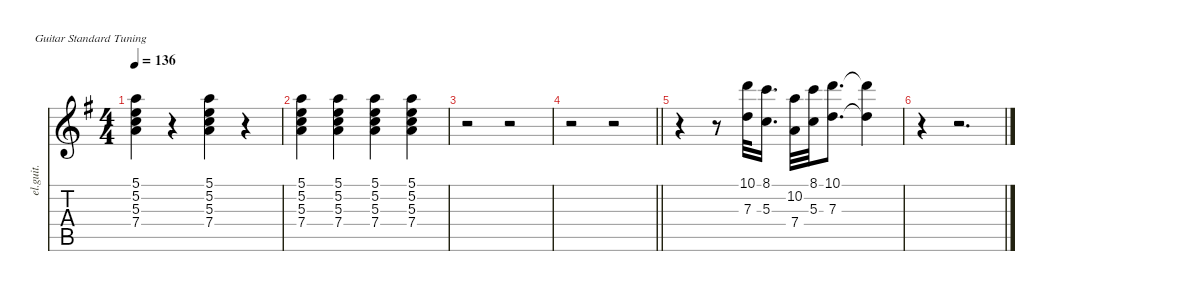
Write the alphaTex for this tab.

\defaultSystemsLayout 4
\hideDynamics
\bracketExtendMode nobrackets
\otherSystemsTrackNameOrientation horizontal
\track ("Guitare Rythme" "el.guit.") {instrument electricguitarclean}
\staff {score tabs}
\tuning (E4 B3 G3 D3 A2 E2)
\ts (4 4)
\tempo 136
\clef g2
\ks g
(5.1{acc forcenatural} 5.2{acc forcenatural} 5.3{acc forcenatural} 7.4{acc forcenatural}).4{dy f beam Down} r.4{beam Down} (5.1{acc forcenatural} 5.2{acc forcenatural} 5.3{acc forcenatural} 7.4{acc forcenatural}).4{beam Down} r.4{beam Down} |
(5.1{acc forcenatural} 5.2{acc forcenatural} 5.3{acc forcenatural} 7.4{acc forcenatural}).4{beam Down} (5.1{acc forcenatural} 5.2{acc forcenatural} 5.3{acc forcenatural} 7.4{acc forcenatural}).4{beam Down} (5.1{acc forcenatural} 5.2{acc forcenatural} 5.3{acc forcenatural} 7.4{acc forcenatural}).4{beam Down} (5.1{acc forcenatural} 5.2{acc forcenatural} 5.3{acc forcenatural} 7.4{acc forcenatural}).4{beam Down} |
r.2{beam Down} r.2{beam Down} |
\barLineRight lightlight
r.2{beam Down} r.2{beam Down} |
r.4{instrument shakuhachi beam Down} r.8{beam Down} (10.1{acc forcenatural} 7.3{acc forcenatural}).32{beam Down} (8.1{acc forcenatural} 5.3{acc forcenatural}).16{d beam Down} (10.2{acc forcenatural} 7.4{acc forcenatural}).32{beam Down} (8.1{acc forcenatural} 5.3{acc forcenatural}).32{beam Down} (10.1{acc forcenatural} 7.3{acc forcenatural}).8{d beam Down} (10.1{t acc forcenatural} 7.3{t acc forcenatural}).4{beam Down} |
r.4{beam Down} r.2{d beam Down}
